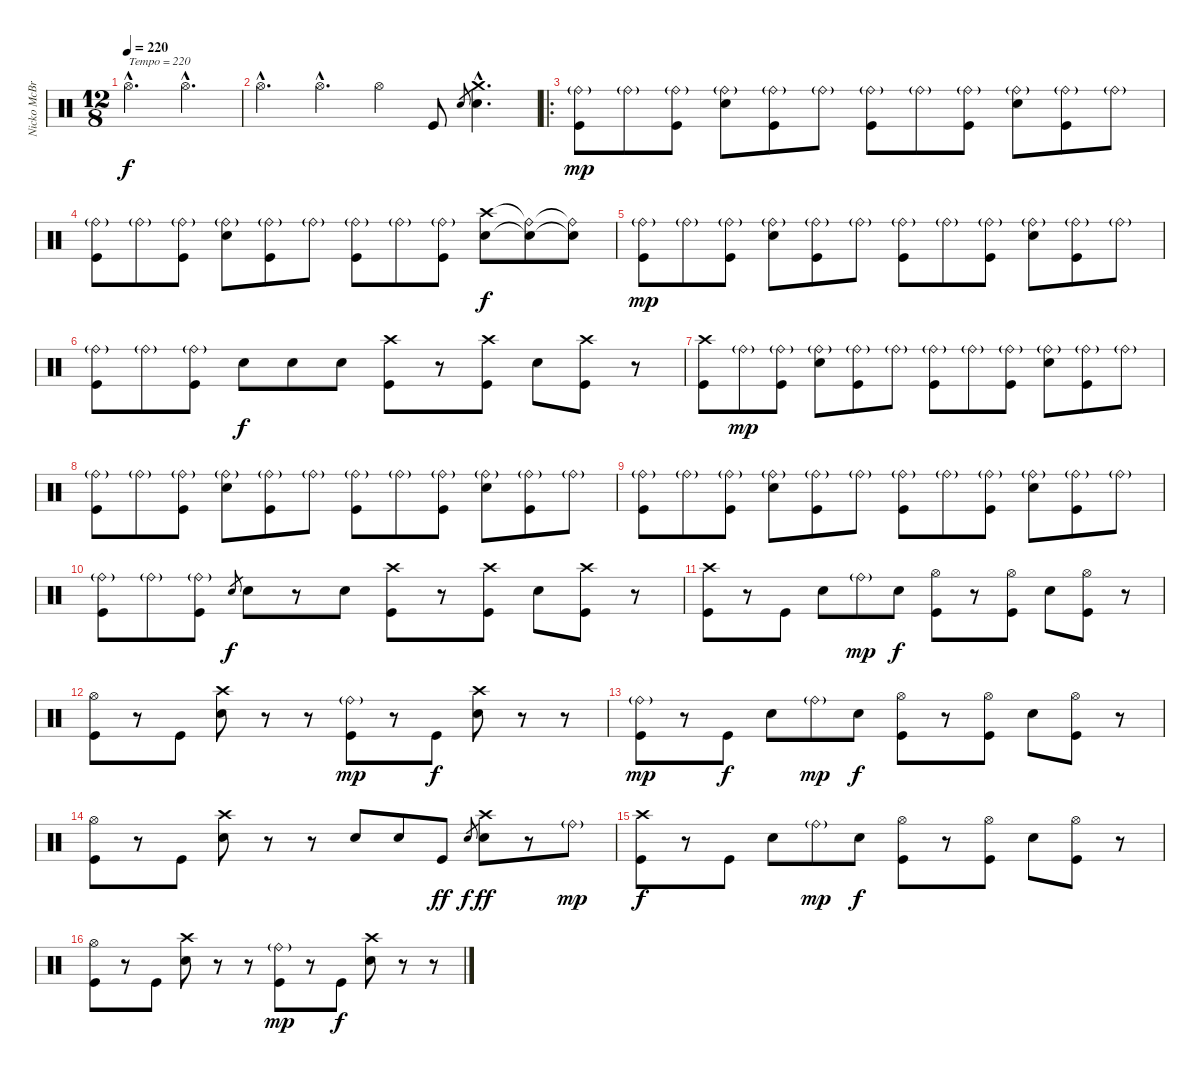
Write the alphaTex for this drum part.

\track ("Nicko McBrain" "Nicko McBr") {instrument percussion}
\staff {score}
\articulation defaults
\ts (12 8)
\tempo 220
\clef neutral
\ks c "Hi-Hat (open)"{hac}.2{d txt "Tempo = 220" dy f} "Hi-Hat (open)"{hac}.2{d}
|
"Hi-Hat (open)"{hac}.4{d} "Hi-Hat (open)"{hac}.4{d} "Hi-Hat (open)".4 "Kick (hit)".8 "Electric Snare (hit)".8{gr} ("Crash medium (hit)"{hac} "Electric Snare (hit)"{hac}).4{d} |
\ro
("Ride (bell)"{g} "Kick (hit)").8{dy mp} "Ride (bell)"{g}.8 ("Ride (bell)"{g} "Kick (hit)").8 ("Ride (bell)"{g} "Electric Snare (hit)").8 ("Ride (bell)"{g} "Kick (hit)").8 "Ride (bell)"{g}.8 ("Ride (bell)"{g} "Kick (hit)").8 "Ride (bell)"{g}.8 ("Ride (bell)"{g} "Kick (hit)").8 ("Ride (bell)"{g} "Electric Snare (hit)").8 ("Ride (bell)"{g} "Kick (hit)").8 "Ride (bell)"{g}.8 |
("Ride (bell)"{g} "Kick (hit)").8 "Ride (bell)"{g}.8 ("Ride (bell)"{g} "Kick (hit)").8 ("Ride (bell)"{g} "Electric Snare (hit)").8 ("Ride (bell)"{g} "Kick (hit)").8 "Ride (bell)"{g}.8 ("Ride (bell)"{g} "Kick (hit)").8 "Ride (bell)"{g}.8 ("Ride (bell)"{g} "Kick (hit)").8 ("Crash high (hit)" "Electric Snare (hit)").8{dy f} ("Ride (bell)"{t} "Snare (hit)"{t}).8 ("Ride (bell)"{t} "Snare (hit)"{t}).8 |
("Ride (bell)"{g} "Kick (hit)").8{dy mp} "Ride (bell)"{g}.8 ("Ride (bell)"{g} "Kick (hit)").8 ("Ride (bell)"{g} "Electric Snare (hit)").8 ("Ride (bell)"{g} "Kick (hit)").8 "Ride (bell)"{g}.8 ("Ride (bell)"{g} "Kick (hit)").8 "Ride (bell)"{g}.8 ("Ride (bell)"{g} "Kick (hit)").8 ("Ride (bell)"{g} "Electric Snare (hit)").8 ("Ride (bell)"{g} "Kick (hit)").8 "Ride (bell)"{g}.8 |
("Ride (bell)"{g} "Kick (hit)").8 "Ride (bell)"{g}.8 ("Ride (bell)"{g} "Kick (hit)").8 "Electric Snare (hit)".8{dy f} "Electric Snare (hit)".8 "Electric Snare (hit)".8 ("Crash high (hit)" "Kick (hit)").8 r.8 ("Crash high (hit)" "Kick (hit)").8 "Electric Snare (hit)".8 ("Crash high (hit)" "Kick (hit)").8 r.8 |
("Crash high (hit)" "Kick (hit)").8 "Ride (bell)"{g}.8{dy mp} ("Ride (bell)"{g} "Kick (hit)").8 ("Ride (bell)"{g} "Electric Snare (hit)").8 ("Ride (bell)"{g} "Kick (hit)").8 "Ride (bell)"{g}.8 ("Ride (bell)"{g} "Kick (hit)").8 "Ride (bell)"{g}.8 ("Ride (bell)"{g} "Kick (hit)").8 ("Ride (bell)"{g} "Electric Snare (hit)").8 ("Ride (bell)"{g} "Kick (hit)").8 "Ride (bell)"{g}.8 |
("Ride (bell)"{g} "Kick (hit)").8 "Ride (bell)"{g}.8 ("Ride (bell)"{g} "Kick (hit)").8 ("Ride (bell)"{g} "Electric Snare (hit)").8 ("Ride (bell)"{g} "Kick (hit)").8 "Ride (bell)"{g}.8 ("Ride (bell)"{g} "Kick (hit)").8 "Ride (bell)"{g}.8 ("Ride (bell)"{g} "Kick (hit)").8 ("Ride (bell)"{g} "Electric Snare (hit)").8 ("Ride (bell)"{g} "Kick (hit)").8 "Ride (bell)"{g}.8 |
("Ride (bell)"{g} "Kick (hit)").8 "Ride (bell)"{g}.8 ("Ride (bell)"{g} "Kick (hit)").8 ("Ride (bell)"{g} "Electric Snare (hit)").8 ("Ride (bell)"{g} "Kick (hit)").8 "Ride (bell)"{g}.8 ("Ride (bell)"{g} "Kick (hit)").8 "Ride (bell)"{g}.8 ("Ride (bell)"{g} "Kick (hit)").8 ("Ride (bell)"{g} "Electric Snare (hit)").8 ("Ride (bell)"{g} "Kick (hit)").8 "Ride (bell)"{g}.8 |
("Ride (bell)"{g} "Kick (hit)").8 "Ride (bell)"{g}.8 ("Ride (bell)"{g} "Kick (hit)").8 "Electric Snare (hit)".8{gr dy f} "Electric Snare (hit)".8 r.8 "Electric Snare (hit)".8 ("Crash high (hit)" "Kick (hit)").8 r.8 ("Crash high (hit)" "Kick (hit)").8 "Electric Snare (hit)".8 ("Crash high (hit)" "Kick (hit)").8 r.8 |
("Crash high (hit)" "Kick (hit)").8 r.8 "Kick (hit)".8 "Electric Snare (hit)".8 "Ride (bell)"{g}.8{dy mp} "Electric Snare (hit)".8{dy f} ("Hi-Hat (open)" "Kick (hit)").8 r.8 ("Hi-Hat (open)" "Kick (hit)").8 "Electric Snare (hit)".8 ("Hi-Hat (open)" "Kick (hit)").8 r.8 |
("Hi-Hat (open)" "Kick (hit)").8 r.8 "Kick (hit)".8 ("Crash high (hit)" "Electric Snare (hit)").8 r.8 r.8 ("Ride (bell)"{g} "Kick (hit)").8{dy mp} r.8 "Kick (hit)".8{dy f} ("Crash high (hit)" "Electric Snare (hit)").8 r.8 r.8 |
("Ride (bell)"{g} "Kick (hit)").8{dy mp} r.8 "Kick (hit)".8{dy f} "Electric Snare (hit)".8 "Ride (bell)"{g}.8{dy mp} "Electric Snare (hit)".8{dy f} ("Hi-Hat (open)" "Kick (hit)").8 r.8 ("Hi-Hat (open)" "Kick (hit)").8 "Electric Snare (hit)".8 ("Hi-Hat (open)" "Kick (hit)").8 r.8 |
("Hi-Hat (open)" "Kick (hit)").8 r.8 "Kick (hit)".8 ("Crash high (hit)" "Electric Snare (hit)").8 r.8 r.8 "Electric Snare (hit)".8 "Electric Snare (hit)".8 "Kick (hit)".8{dy ff} "Electric Snare (hit)".8{gr dy f} ("Crash high (hit)" "Electric Snare (hit)").8{dy ff} r.8 "Ride (bell)"{g}.8{dy mp} |
("Crash high (hit)" "Kick (hit)").8{dy f} r.8 "Kick (hit)".8 "Electric Snare (hit)".8 "Ride (bell)"{g}.8{dy mp} "Electric Snare (hit)".8{dy f} ("Hi-Hat (open)" "Kick (hit)").8 r.8 ("Hi-Hat (open)" "Kick (hit)").8 "Electric Snare (hit)".8 ("Hi-Hat (open)" "Kick (hit)").8 r.8 |
("Hi-Hat (open)" "Kick (hit)").8 r.8 "Kick (hit)".8 ("Crash high (hit)" "Electric Snare (hit)").8 r.8 r.8 ("Ride (bell)"{g} "Kick (hit)").8{dy mp} r.8 "Kick (hit)".8{dy f} ("Crash high (hit)" "Electric Snare (hit)").8 r.8 r.8
